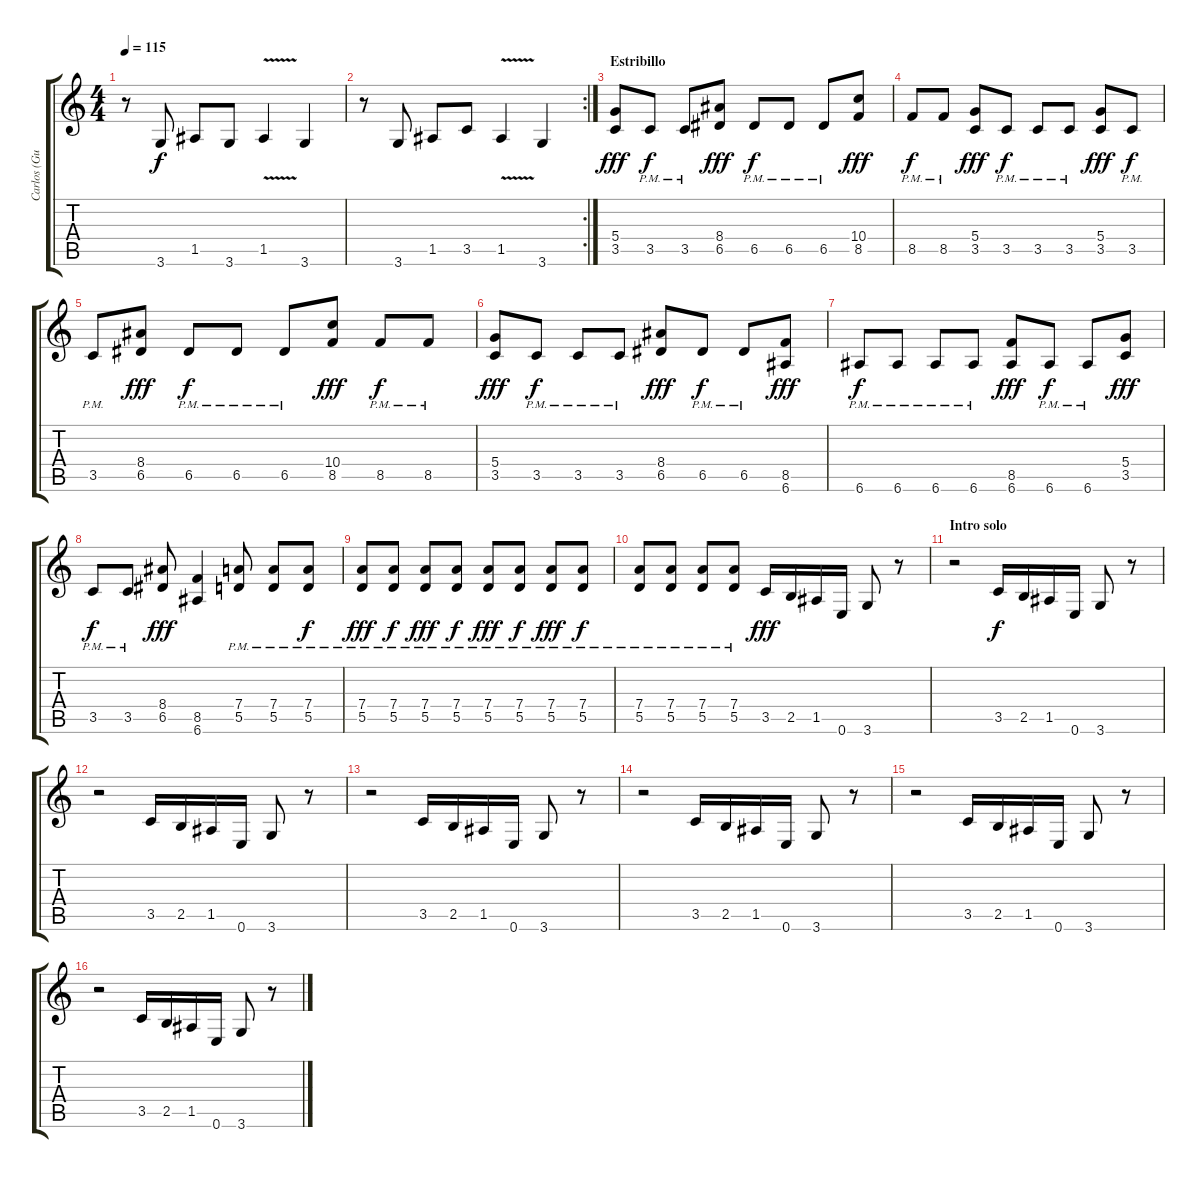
\track ("Carlos (Guitarra)" "Carlos (Gu") {instrument overdrivenguitar}
\staff {score tabs}
\tuning (E4 B3 G3 D3 A2 E2) {hide}
\ts (4 4)
\tempo 115
\clef g2
\ks c
r.8{dy f} 3.6.8 1.5.8 3.6.8 1.5{v}.4 3.6.4 |
\rc 2
r.8 3.6.8 1.5.8 3.5.8 1.5{v}.4 3.6.4 |
\section ("" "Estribillo")
(5.4 3.5).8{dy fff} 3.5{pm}.8{dy f} 3.5{pm}.8 (8.4 6.5).8{dy fff} 6.5{pm}.8{dy f} 6.5{pm}.8 6.5{pm}.8 (10.4 8.5).8{dy fff} |
8.5{pm}.8{dy f} 8.5{pm}.8 (5.4 3.5).8{dy fff} 3.5{pm}.8{dy f} 3.5{pm}.8 3.5{pm}.8 (5.4 3.5).8{dy fff} 3.5{pm}.8{dy f} |
3.5{pm}.8 (8.4 6.5).8{dy fff} 6.5{pm}.8{dy f} 6.5{pm}.8 6.5{pm}.8 (10.4 8.5).8{dy fff} 8.5{pm}.8{dy f} 8.5{pm}.8 |
(5.4 3.5).8{dy fff} 3.5{pm}.8{dy f} 3.5{pm}.8 3.5{pm}.8 (8.4 6.5).8{dy fff} 6.5{pm}.8{dy f} 6.5{pm}.8 (8.5 6.6).8{dy fff} |
6.6{pm}.8{dy f} 6.6{pm}.8 6.6{pm}.8 6.6{pm}.8 (8.5 6.6).8{dy fff} 6.6{pm}.8{dy f} 6.6{pm}.8 (5.4 3.5).8{dy fff} |
3.5{pm}.8{dy f} 3.5{pm}.8 (8.4 6.5).8{dy fff} (8.5 6.6).4 (7.4{pm} 5.5{pm}).8 (7.4{pm} 5.5{pm}).8 (7.4{pm} 5.5{pm}).8{dy f} |
(7.4{pm} 5.5{pm}).8{dy fff} (7.4{pm} 5.5{pm}).8{dy f} (7.4{pm} 5.5{pm}).8{dy fff} (7.4{pm} 5.5{pm}).8{dy f} (7.4{pm} 5.5{pm}).8{dy fff} (7.4{pm} 5.5{pm}).8{dy f} (7.4{pm} 5.5{pm}).8{dy fff} (7.4{pm} 5.5{pm}).8{dy f} |
(7.4{pm} 5.5{pm}).8 (7.4{pm} 5.5{pm}).8 (7.4{pm} 5.5{pm}).8 (7.4{pm} 5.5{pm}).8 3.5.16{dy fff} 2.5.16 1.5.16 0.6.16 3.6.8 r.8 |
\section ("" "Intro solo")
r.2 3.5.16{dy f} 2.5.16 1.5.16 0.6.16 3.6.8 r.8 |
r.2 3.5.16 2.5.16 1.5.16 0.6.16 3.6.8 r.8 |
r.2 3.5.16 2.5.16 1.5.16 0.6.16 3.6.8 r.8 |
r.2 3.5.16 2.5.16 1.5.16 0.6.16 3.6.8 r.8 |
r.2 3.5.16 2.5.16 1.5.16 0.6.16 3.6.8 r.8 |
r.2 3.5.16 2.5.16 1.5.16 0.6.16 3.6.8 r.8
